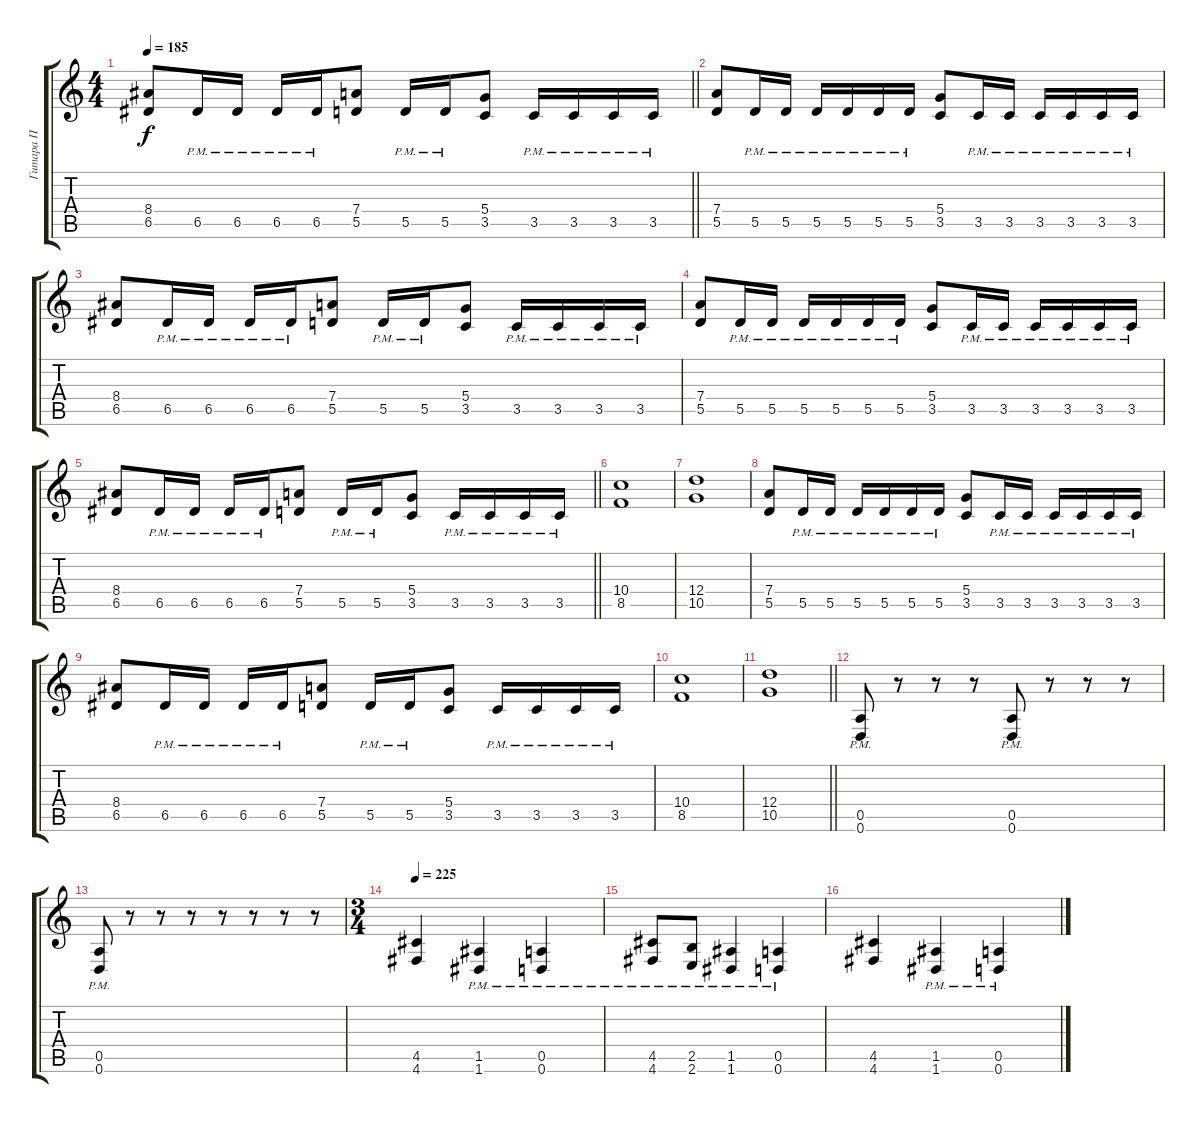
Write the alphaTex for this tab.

\track ("Гитара П" "Гитара П") {instrument distortionguitar}
\staff {score tabs}
\tuning (E4 B3 G3 D3 A2 D2) {hide}
\ts (4 4)
\tempo 185
\clef g2
\barLineRight lightlight
\ks c
(8.4 6.5).8{dy f} 6.5{pm}.16 6.5{pm}.16 6.5{pm}.16 6.5{pm}.16 (7.4 5.5).8 5.5{pm}.16 5.5{pm}.16 (5.4 3.5).8 3.5{pm}.16 3.5{pm}.16 3.5{pm}.16 3.5{pm}.16 |
(7.4 5.5).8 5.5{pm}.16 5.5{pm}.16 5.5{pm}.16 5.5{pm}.16 5.5{pm}.16 5.5{pm}.16 (5.4 3.5).8 3.5{pm}.16 3.5{pm}.16 3.5{pm}.16 3.5{pm}.16 3.5{pm}.16 3.5{pm}.16 |
(8.4 6.5).8 6.5{pm}.16 6.5{pm}.16 6.5{pm}.16 6.5{pm}.16 (7.4 5.5).8 5.5{pm}.16 5.5{pm}.16 (5.4 3.5).8 3.5{pm}.16 3.5{pm}.16 3.5{pm}.16 3.5{pm}.16 |
(7.4 5.5).8 5.5{pm}.16 5.5{pm}.16 5.5{pm}.16 5.5{pm}.16 5.5{pm}.16 5.5{pm}.16 (5.4 3.5).8 3.5{pm}.16 3.5{pm}.16 3.5{pm}.16 3.5{pm}.16 3.5{pm}.16 3.5{pm}.16 |
\barLineRight lightlight
(8.4 6.5).8 6.5{pm}.16 6.5{pm}.16 6.5{pm}.16 6.5{pm}.16 (7.4 5.5).8 5.5{pm}.16 5.5{pm}.16 (5.4 3.5).8 3.5{pm}.16 3.5{pm}.16 3.5{pm}.16 3.5{pm}.16 |
\section ("" " ")
(10.4 8.5).1 |
(12.4 10.5).1 |
(7.4 5.5).8 5.5{pm}.16 5.5{pm}.16 5.5{pm}.16 5.5{pm}.16 5.5{pm}.16 5.5{pm}.16 (5.4 3.5).8 3.5{pm}.16 3.5{pm}.16 3.5{pm}.16 3.5{pm}.16 3.5{pm}.16 3.5{pm}.16 |
(8.4 6.5).8 6.5{pm}.16 6.5{pm}.16 6.5{pm}.16 6.5{pm}.16 (7.4 5.5).8 5.5{pm}.16 5.5{pm}.16 (5.4 3.5).8 3.5{pm}.16 3.5{pm}.16 3.5{pm}.16 3.5{pm}.16 |
(10.4 8.5).1 |
\barLineRight lightlight
(12.4 10.5).1 |
\section ("" " ")
(0.5{pm} 0.6{pm}).8 r.8 r.8 r.8 (0.5{pm} 0.6{pm}).8 r.8 r.8 r.8 |
(0.5{pm} 0.6{pm}).8 r.8 r.8 r.8 r.8 r.8 r.8 r.8 |
\ts (3 4)
\tempo 225
(4.5 4.6).4 (1.5{pm} 1.6{pm}).4 (0.5{pm} 0.6{pm}).4 |
(4.5{pm} 4.6{pm}).8 (2.5{pm} 2.6{pm}).8 (1.5{pm} 1.6{pm}).4 (0.5{pm} 0.6{pm}).4 |
(4.5 4.6).4 (1.5{pm} 1.6{pm}).4 (0.5{pm} 0.6{pm}).4
